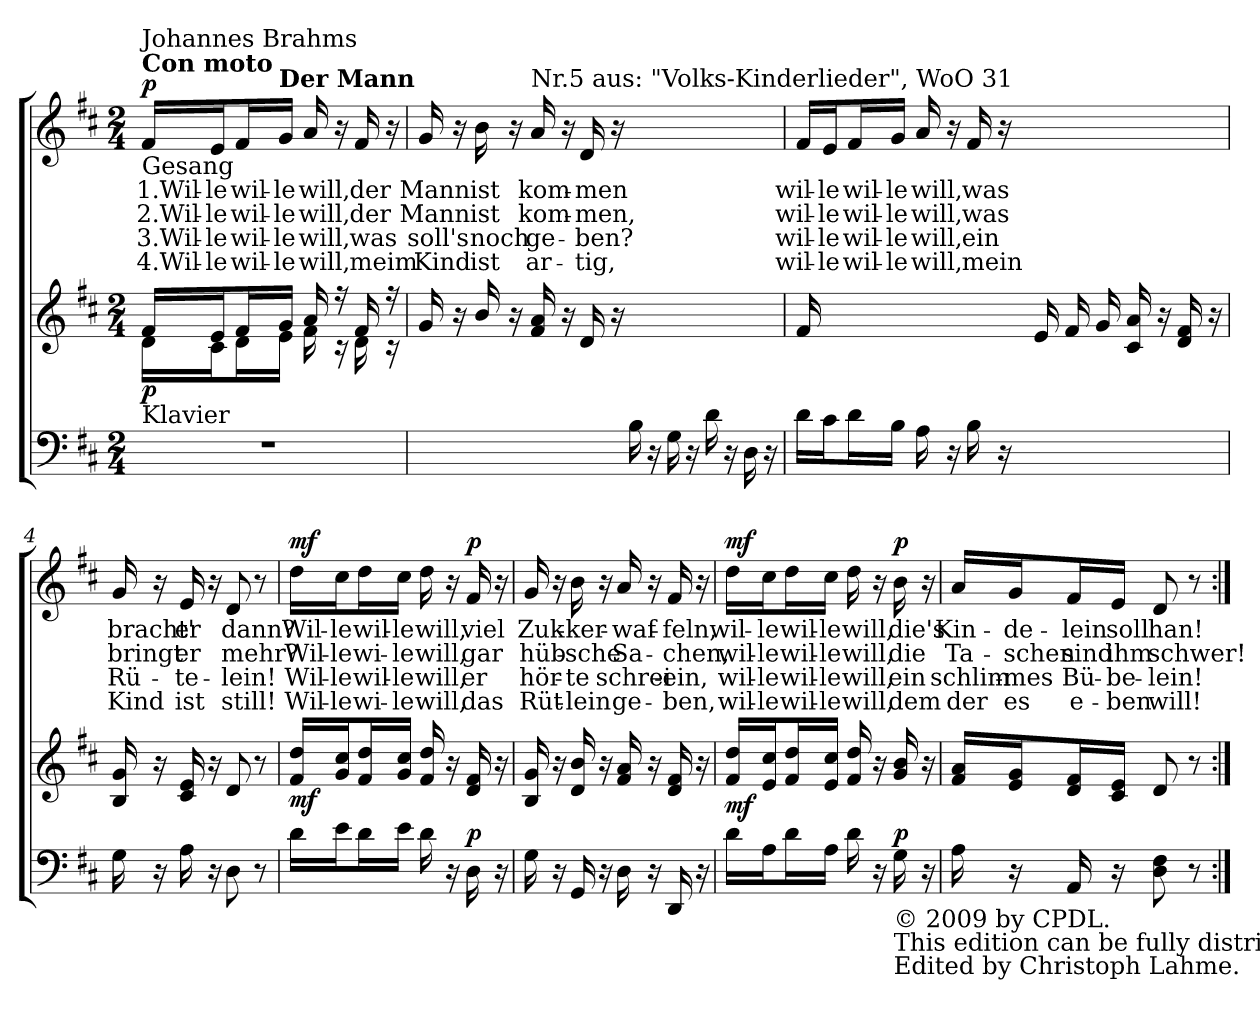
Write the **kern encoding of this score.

**kern	**kern	**dynam	**kern	**text	**text	**text	**text	**dynam
*part2	*part2	*part2	*part1	*part1	*part1	*part1	*part1	*part1
*staff3	*staff2	*staff2/3	*staff1	*staff1	*staff1	*staff1	*staff1	*staff1
*clefF4	*clefG2	*	*clefG2	*	*	*	*	*
*k[f#c#]	*k[f#c#]	*	*k[f#c#]	*	*	*	*	*
*D:	*D:	*	*D:	*	*	*	*	*
*M2/4	*M2/4	*	*M2/4	*	*	*	*	*
=1	=1	=1	=1	=1	=1	=1	=1	=1
*	*^	*	*	*	*	*	*	*
!	!	!	!	!LO:TX:a:B:t=Con moto	!	!	!	!	!
!	!	!	!	!LO:TX:a:t=Johannes Brahms	!	!	!	!	!
!	!	!	!	!LO:TX:b:t=Gesang	!	!	!	!	!
!	!LO:TX:b:t=Klavier	!	!	!	!	!	!	!	!
!	!	!	!LO:DY:b	!	!LO:LY:b	!LO:LY:b	!LO:LY:b	!LO:LY:b	!LO:DY:a
2r	16f#/LL	16d\LL	p	16f#/LL	1.Wil-	2.Wil-	3.Wil-	4.Wil-	p
!	!	!	!	!	!LO:LY:b	!LO:LY:b	!LO:LY:b	!LO:LY:b	!
.	16e/J	16c#\J	.	16e/J	-le	-le	-le	-le	.
!	!	!	!	!	!LO:LY:b	!LO:LY:b	!LO:LY:b	!LO:LY:b	!
.	16f#/L	16d\L	.	16f#/L	wil-	wil-	wil-	wil-	.
!	!	!	!	!LO:TX:a:B:t=Der Mann	!	!	!	!	!
!	!	!	!	!	!LO:LY:b	!LO:LY:b	!LO:LY:b	!LO:LY:b	!
.	16g/JJ	16e\JJ	.	16g/JJ	-le	-le	-le	-le	.
!	!	!	!	!	!LO:LY:b	!LO:LY:b	!LO:LY:b	!LO:LY:b	!
.	16a/	16f#\	.	16a/	will,	will,	will,	will,	.
.	16r	16r	.	16r	.	.	.	.	.
!	!	!	!	!	!LO:LY:b	!LO:LY:b	!LO:LY:b	!LO:LY:b	!
.	16f#/	16d\	.	16f#/	der	der	was	meim	.
.	16r	16r	.	16r	.	.	.	.	.
=2	=2	=2	=2	=2	=2	=2	=2	=2	=2
!	!	!	!	!	!LO:LY:b	!LO:LY:b	!LO:LY:b	!LO:LY:b	!
2ryy	16g/	2ryy	.	16g/	Mann	Mann	soll's	Kind	.
.	16r	.	.	16r	.	.	.	.	.
!	!	!	!	!	!LO:LY:b	!LO:LY:b	!LO:LY:b	!LO:LY:b	!
.	16b/	.	.	16b\	ist	ist	noch	ist	.
.	16r	.	.	16r	.	.	.	.	.
!	!	!	!	!LO:TX:a:t=Nr.5 aus&colon; "Volks-Kinderlieder", WoO 31	!	!	!	!	!
!	!	!	!	!	!LO:LY:b	!LO:LY:b	!LO:LY:b	!LO:LY:b	!
.	16f#/ 16a/	.	.	16a/	kom-	kom-	ge-	ar-	.
.	16r	.	.	16r	.	.	.	.	.
!	!	!	!	!	!LO:LY:b	!LO:LY:b	!LO:LY:b	!LO:LY:b	!
.	16d/	.	.	16d/	-men	-men,	-ben?	-tig,	.
.	16r	.	.	16r	.	.	.	.	.
16B\	2ryy	2ryy	.	2ryy	.	.	.	.	.
16r	.	.	.	.	.	.	.	.	.
16G\	.	.	.	.	.	.	.	.	.
16r	.	.	.	.	.	.	.	.	.
16d\	.	.	.	.	.	.	.	.	.
16r	.	.	.	.	.	.	.	.	.
16D\	.	.	.	.	.	.	.	.	.
16r	.	.	.	.	.	.	.	.	.
*	*v	*v	*	*	*	*	*	*	*
!!LO:LB:g=z
=3	=3	=3	=3	=3	=3	=3	=3	=3
!	!	!	!	!LO:LY:b	!LO:LY:b	!LO:LY:b	!LO:LY:b	!
16d\LL	16f#/	.	16f#/LL	wil-	wil-	wil-	wil-	.
!	!	!	!	!LO:LY:b	!LO:LY:b	!LO:LY:b	!LO:LY:b	!
16c#\J	2ryy	.	16e/J	-le	-le	-le	-le	.
!	!	!	!	!LO:LY:b	!LO:LY:b	!LO:LY:b	!LO:LY:b	!
16d\L	.	.	16f#/L	wil-	wil-	wil-	wil-	.
!	!	!	!	!LO:LY:b	!LO:LY:b	!LO:LY:b	!LO:LY:b	!
16B\JJ	.	.	16g/JJ	-le	-le	-le	-le	.
!	!	!	!	!LO:LY:b	!LO:LY:b	!LO:LY:b	!LO:LY:b	!
16A\	.	.	16a/	will,	will,	will,	will,	.
16r	.	.	16r	.	.	.	.	.
!	!	!	!	!LO:LY:b	!LO:LY:b	!LO:LY:b	!LO:LY:b	!
16B\	.	.	16f#/	was	was	ein	mein	.
16r	.	.	16r	.	.	.	.	.
2ryy	.	.	2ryy	.	.	.	.	.
.	16e/	.	.	.	.	.	.	.
.	16f#/	.	.	.	.	.	.	.
.	16g/	.	.	.	.	.	.	.
.	16c#/ 16a/	.	.	.	.	.	.	.
.	16r	.	.	.	.	.	.	.
.	16d/ 16f#/	.	.	.	.	.	.	.
.	16r	.	.	.	.	.	.	.
=4	=4	=4	=4	=4	=4	=4	=4	=4
!	!	!	!	!LO:LY:b	!LO:LY:b	!LO:LY:b	!LO:LY:b	!
16G\	16B/ 16g/	.	16g/	bracht'	bringt	Rü-	Kind	.
16r	16r	.	16r	.	.	.	.	.
!	!	!	!	!LO:LY:b	!LO:LY:b	!LO:LY:b	!LO:LY:b	!
16A\	16c#/ 16e/	.	16e/	er	er	-te-	ist	.
16r	16r	.	16r	.	.	.	.	.
!	!	!	!	!LO:LY:b	!LO:LY:b	!LO:LY:b	!LO:LY:b	!
8D\	8d/	.	8d/	dann?	mehr?	-lein!	still!	.
8r	8r	.	8r	.	.	.	.	.
=5	=5	=5	=5	=5	=5	=5	=5	=5
!	!	!LO:DY:b	!	!LO:LY:b	!LO:LY:b	!LO:LY:b	!LO:LY:b	!LO:DY:a
16d\LL	16f#/ 16dd/LL	mf	16dd\LL	Wil-	Wil-	Wil-	Wil-	mf
!	!	!	!	!LO:LY:b	!LO:LY:b	!LO:LY:b	!LO:LY:b	!
16e\J	16g/ 16cc#/J	.	16cc#\J	-le	-le	-le	-le	.
!	!	!	!	!LO:LY:b	!LO:LY:b	!LO:LY:b	!LO:LY:b	!
16d\L	16f#/ 16dd/L	.	16dd\L	wil-	wi-	wil-	wi-	.
!	!	!	!	!LO:LY:b	!LO:LY:b	!LO:LY:b	!LO:LY:b	!
16e\JJ	16g/ 16cc#/JJ	.	16cc#\JJ	-le	-le	-le	-le	.
!	!	!	!	!LO:LY:b	!LO:LY:b	!LO:LY:b	!LO:LY:b	!
16d\	16f#/ 16dd/	.	16dd\	will,	will,	will,	will,	.
16r	16r	.	16r	.	.	.	.	.
!	!	!LO:DY:a=2	!	!LO:LY:b	!LO:LY:b	!LO:LY:b	!LO:LY:b	!LO:DY:a
16D\	16d/ 16f#/	p	16f#/	viel	gar	er	das	p
16r	16r	.	16r	.	.	.	.	.
!!LO:LB:g=z
=6	=6	=6	=6	=6	=6	=6	=6	=6
!	!	!	!	!LO:LY:b	!LO:LY:b	!LO:LY:b	!LO:LY:b	!
16G\	16B/ 16g/	.	16g/	Zuk-	hüb-	hör-	Rüt-	.
16r	16r	.	16r	.	.	.	.	.
!	!	!	!	!LO:LY:b	!LO:LY:b	!LO:LY:b	!LO:LY:b	!
16GG/	16d/ 16b/	.	16b\	-ker-	-sche	-te	-lein	.
16r	16r	.	16r	.	.	.	.	.
!	!	!	!	!LO:LY:b	!LO:LY:b	!LO:LY:b	!LO:LY:b	!
16D\	16f#/ 16a/	.	16a/	-waf-	Sa-	schrei-	ge-	.
16r	16r	.	16r	.	.	.	.	.
!	!	!	!	!LO:LY:b	!LO:LY:b	!LO:LY:b	!LO:LY:b	!
16DD/	16d/ 16f#/	.	16f#/	-feln,	-chen,	-ein,	-ben,	.
16r	16r	.	16r	.	.	.	.	.
=7	=7	=7	=7	=7	=7	=7	=7	=7
!	!	!LO:DY:b	!	!LO:LY:b	!LO:LY:b	!LO:LY:b	!LO:LY:b	!LO:DY:a
16d\LL	16f#/ 16dd/LL	mf	16dd\LL	wil-	wil-	wil-	wil-	mf
!	!	!	!	!LO:LY:b	!LO:LY:b	!LO:LY:b	!LO:LY:b	!
16A\J	16e/ 16cc#/J	.	16cc#\J	-le	-le	-le	-le	.
!	!	!	!	!LO:LY:b	!LO:LY:b	!LO:LY:b	!LO:LY:b	!
16d\L	16f#/ 16dd/L	.	16dd\L	wil-	wil-	wil-	wil-	.
!	!	!	!	!LO:LY:b	!LO:LY:b	!LO:LY:b	!LO:LY:b	!
16A\JJ	16e/ 16cc#/JJ	.	16cc#\JJ	-le	-le	-le	-le	.
!	!	!	!	!LO:LY:b	!LO:LY:b	!LO:LY:b	!LO:LY:b	!
16d\	16f#/ 16dd/	.	16dd\	will,	will,	will,	will,	.
16r	16r	.	16r	.	.	.	.	.
!LO:TX:b:t=© 2009 by CPDL. \nThis edition can be fully distributed, duplicated, performed, and recorded. \nEdited by Christoph Lahme.	!	!	!	!	!	!	!	!
!	!	!LO:DY:a=2	!	!LO:LY:b	!LO:LY:b	!LO:LY:b	!LO:LY:b	!LO:DY:a
16G\	16g/ 16b/	p	16b\	die's	die	ein	dem	p
16r	16r	.	16r	.	.	.	.	.
=8	=8	=8	=8	=8	=8	=8	=8	=8
!	!	!	!	!LO:LY:b	!LO:LY:b	!LO:LY:b	!LO:LY:b	!
16A\	16f#/ 16a/LL	.	16a/LL	Kin-	Ta-	schlim-	der	.
!	!	!	!	!LO:LY:b	!LO:LY:b	!LO:LY:b	!LO:LY:b	!
16r	16e/ 16g/J	.	16g/J	-de-	-schen	-mes	es	.
!	!	!	!	!LO:LY:b	!LO:LY:b	!LO:LY:b	!LO:LY:b	!
16AA/	16d/ 16f#/L	.	16f#/L	-lein	sind	Bü-	e-	.
!	!	!	!	!LO:LY:b	!LO:LY:b	!LO:LY:b	!LO:LY:b	!
16r	16c#/ 16e/JJ	.	16e/JJ	soll	ihm	-be-	-ben	.
!	!	!	!	!LO:LY:b	!LO:LY:b	!LO:LY:b	!LO:LY:b	!
8D\ 8F#\	8d/	.	8d/	han!	schwer!	-lein!	will!	.
8r	8r	.	8r	.	.	.	.	.
=:|!	=:|!	=:|!	=:|!	=:|!	=:|!	=:|!	=:|!	=:|!
*-	*-	*-	*-	*-	*-	*-	*-	*-
